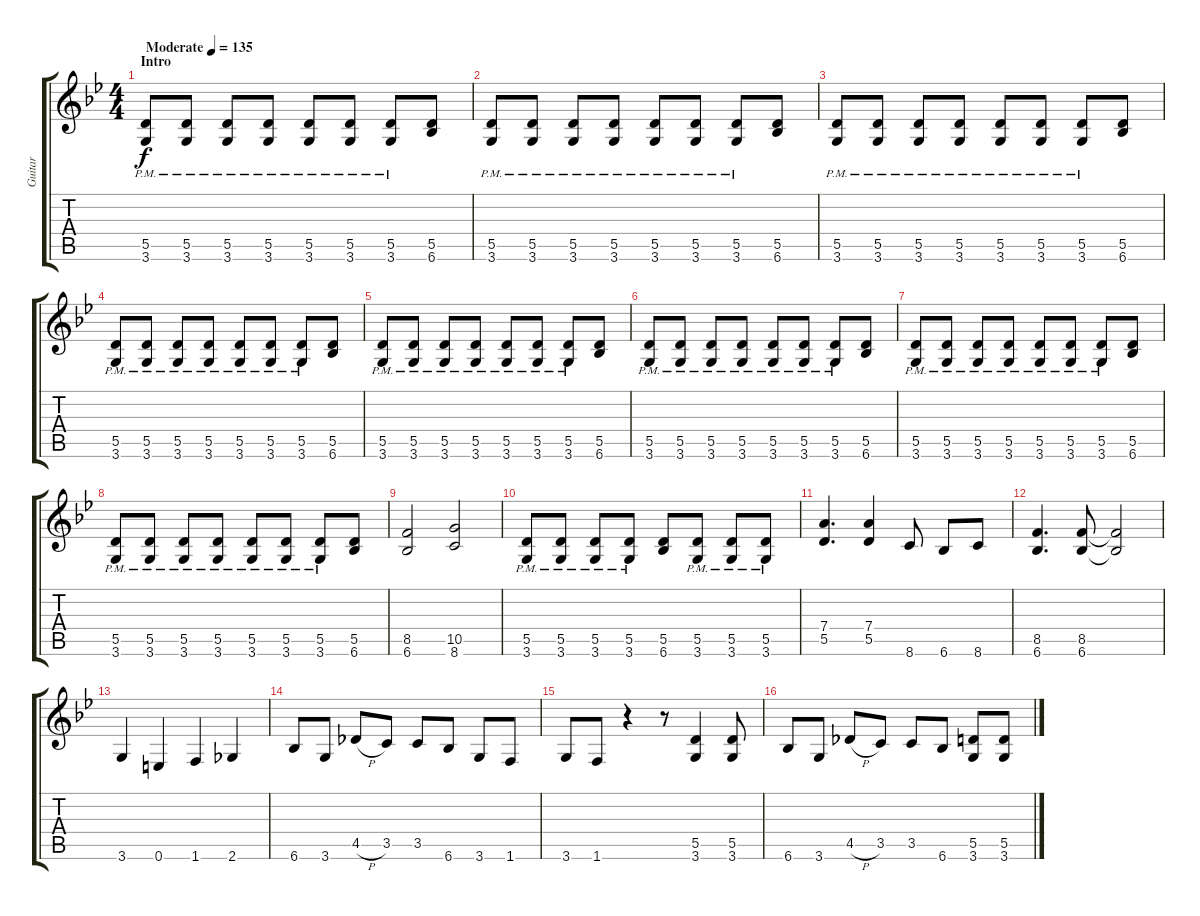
\track ("Guitar" "Guitar") {instrument overdrivenguitar}
\staff {score tabs}
\tuning (E4 B3 G3 D3 A2 E2) {hide}
\ts (4 4)
\section ("" "Intro")
\tempo (135 "Moderate")
\clef g2
\ks gminor
(5.5{pm} 3.6{pm}).8{dy f instrument overdrivenguitar} (5.5{pm} 3.6{pm}).8 (5.5{pm} 3.6{pm}).8 (5.5{pm} 3.6{pm}).8 (5.5{pm} 3.6{pm}).8 (5.5{pm} 3.6{pm}).8 (5.5{pm} 3.6{pm}).8 (5.5 6.6).8 |
(5.5{pm} 3.6{pm}).8 (5.5{pm} 3.6{pm}).8 (5.5{pm} 3.6{pm}).8 (5.5{pm} 3.6{pm}).8 (5.5{pm} 3.6{pm}).8 (5.5{pm} 3.6{pm}).8 (5.5{pm} 3.6{pm}).8 (5.5 6.6).8 |
(5.5{pm} 3.6{pm}).8 (5.5{pm} 3.6{pm}).8 (5.5{pm} 3.6{pm}).8 (5.5{pm} 3.6{pm}).8 (5.5{pm} 3.6{pm}).8 (5.5{pm} 3.6{pm}).8 (5.5{pm} 3.6{pm}).8 (5.5 6.6).8 |
(5.5{pm} 3.6{pm}).8 (5.5{pm} 3.6{pm}).8 (5.5{pm} 3.6{pm}).8 (5.5{pm} 3.6{pm}).8 (5.5{pm} 3.6{pm}).8 (5.5{pm} 3.6{pm}).8 (5.5{pm} 3.6{pm}).8 (5.5 6.6).8 |
(5.5{pm} 3.6{pm}).8 (5.5{pm} 3.6{pm}).8 (5.5{pm} 3.6{pm}).8 (5.5{pm} 3.6{pm}).8 (5.5{pm} 3.6{pm}).8 (5.5{pm} 3.6{pm}).8 (5.5{pm} 3.6{pm}).8 (5.5 6.6).8 |
(5.5{pm} 3.6{pm}).8 (5.5{pm} 3.6{pm}).8 (5.5{pm} 3.6{pm}).8 (5.5{pm} 3.6{pm}).8 (5.5{pm} 3.6{pm}).8 (5.5{pm} 3.6{pm}).8 (5.5{pm} 3.6{pm}).8 (5.5 6.6).8 |
(5.5{pm} 3.6{pm}).8 (5.5{pm} 3.6{pm}).8 (5.5{pm} 3.6{pm}).8 (5.5{pm} 3.6{pm}).8 (5.5{pm} 3.6{pm}).8 (5.5{pm} 3.6{pm}).8 (5.5{pm} 3.6{pm}).8 (5.5 6.6).8 |
(5.5{pm} 3.6{pm}).8 (5.5{pm} 3.6{pm}).8 (5.5{pm} 3.6{pm}).8 (5.5{pm} 3.6{pm}).8 (5.5{pm} 3.6{pm}).8 (5.5{pm} 3.6{pm}).8 (5.5{pm} 3.6{pm}).8 (5.5 6.6).8 |
(8.5 6.6).2 (10.5 8.6).2 |
(5.5{pm} 3.6{pm}).8 (5.5{pm} 3.6{pm}).8 (5.5{pm} 3.6{pm}).8 (5.5{pm} 3.6{pm}).8 (5.5 6.6).8 (5.5{pm} 3.6{pm}).8 (5.5{pm} 3.6{pm}).8 (5.5{pm} 3.6{pm}).8 |
(7.4 5.5).4{d} (7.4 5.5).4 8.6.8 6.6.8 8.6.8 |
(8.5 6.6).4{d} (8.5 6.6).8 (8.5{t} 6.6{t}).2 |
3.6.4 0.6.4 1.6.4 2.6.4 |
6.6.8 3.6.8 4.5{h}.8 3.5.8 3.5.8 6.6.8 3.6.8 1.6.8 |
3.6.8 1.6.8 r.4 r.8 (5.5 3.6).4 (5.5 3.6).8 |
6.6.8 3.6.8 4.5{h}.8 3.5.8 3.5.8 6.6.8 (5.5 3.6).8 (5.5 3.6).8
